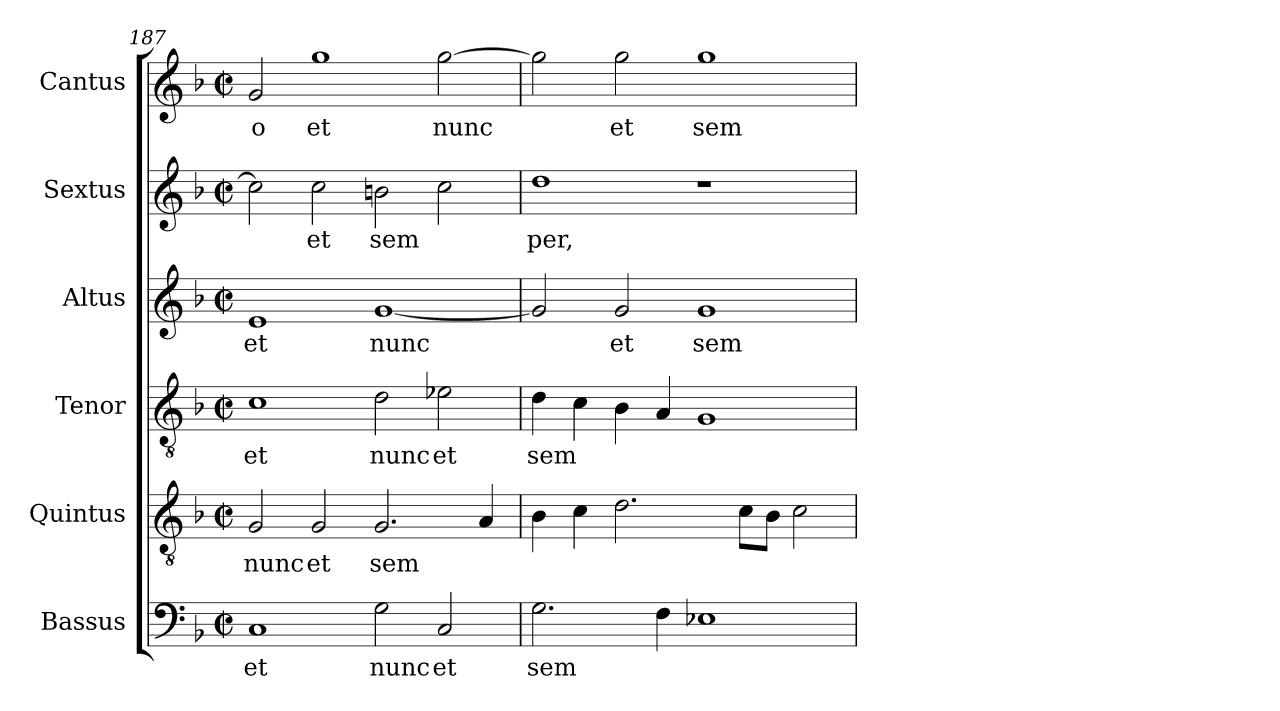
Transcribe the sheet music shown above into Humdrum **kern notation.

**kern	**text	**kern	**text	**kern	**text	**kern	**text	**kern	**text	**kern	**text
*part6	*part6	*part5	*part5	*part4	*part4	*part3	*part3	*part2	*part2	*part1	*part1
*staff6	*staff6	*staff5	*staff5	*staff4	*staff4	*staff3	*staff3	*staff2	*staff2	*staff1	*staff1
*I"Bassus	*	*I"Quintus	*	*I"Tenor	*	*I"Altus	*	*I"Sextus	*	*I"Cantus	*
*I'B	*	*I'Q	*	*I'T	*	*I'A	*	*I'S	*	*I'C	*
*clefF4	*	*clefGv2	*	*clefGv2	*	*clefG2	*	*clefG2	*	*clefG2	*
*k[b-]	*	*k[b-]	*	*k[b-]	*	*k[b-]	*	*k[b-]	*	*k[b-]	*
*F:	*	*F:	*	*F:	*	*F:	*	*F:	*	*F:	*
*M2/2	*	*M2/2	*	*M2/2	*	*M2/2	*	*M2/2	*	*M2/2	*
*met(c|)	*	*met(c|)	*	*met(c|)	*	*met(c|)	*	*met(c|)	*	*met(c|)	*
=187	=187	=187	=187	=187	=187	=187	=187	=187	=187	=187	=187
!	!LO:LY:b:cj	!	!LO:LY:b:cj	!	!LO:LY:b:cj	!	!LO:LY:b:cj	!	!LO:LY:b:cj	!	!LO:LY:b:cj
1C	et	2G/	nunc	1c	et	1e	et	2cc\]	.	2g/	-o
!	!	!	!LO:LY:b:cj	!	!	!	!	!	!LO:LY:b:cj	!	!LO:LY:b:cj
.	.	2G/	et	.	.	.	.	2cc\	et	1gg	et
!	!LO:LY:b:cj	!	!LO:LY:b:cj	!	!LO:LY:b:cj	!	!LO:LY:b:cj	!	!LO:LY:b:cj	!	!
2G\	nunc	2.G/	sem-	2d\	nunc	[<1g	nunc	2bn\	sem	.	.
!	!LO:LY:b:cj	!	!	!	!LO:LY:b:cj	!	!	!	!LO:LY:b:cj	!	!LO:LY:b:cj
2C/	et	.	.	2e-X\	et	.	.	2cc\	.	[>2gg\	nunc
!	!	!	!LO:LY:b:cj	!	!	!	!	!	!	!	!
.	.	4A/	--	.	.	.	.	.	.	.	.
=188	=188	=188	=188	=188	=188	=188	=188	=188	=188	=188	=188
!	!LO:LY:b:cj	!	!LO:LY:b:cj	!	!LO:LY:b:cj	!	!LO:LY:b:cj	!	!LO:LY:b:cj	!	!LO:LY:b:cj
2.G\	sem-	4B-\	--	4d\	sem	2g/]	.	1dd	per,	2gg\]	.
!	!	!	!LO:LY:b:cj	!	!LO:LY:b:cj	!	!	!	!	!	!
.	.	4c\	--	4c\	.	.	.	.	.	.	.
!	!	!	!LO:LY:b:cj	!	!LO:LY:b:cj	!	!LO:LY:b:cj	!	!	!	!LO:LY:b:cj
.	.	2.d\	--	4B-\	.	2g/	et	.	.	2gg\	et
!	!LO:LY:b:cj	!	!	!	!LO:LY:b:cj	!	!	!	!	!	!
4F\	--	.	.	4A/	.	.	.	.	.	.	.
!	!LO:LY:b:cj	!	!	!	!LO:LY:b:cj	!	!LO:LY:b:cj	!	!	!	!LO:LY:b:cj
1E-X	--	.	.	1G	.	1g	sem	1r	.	1gg	sem-
!	!	!	!LO:LY:b:cj	!	!	!	!	!	!	!	!
.	.	8c\L	--	.	.	.	.	.	.	.	.
!	!	!	!LO:LY:b:cj	!	!	!	!	!	!	!	!
.	.	8B-\J	--	.	.	.	.	.	.	.	.
!	!	!	!LO:LY:b:cj	!	!	!	!	!	!	!	!
.	.	2c\	--	.	.	.	.	.	.	.	.
=	=	=	=	=	=	=	=	=	=	=	=
*-	*-	*-	*-	*-	*-	*-	*-	*-	*-	*-	*-
